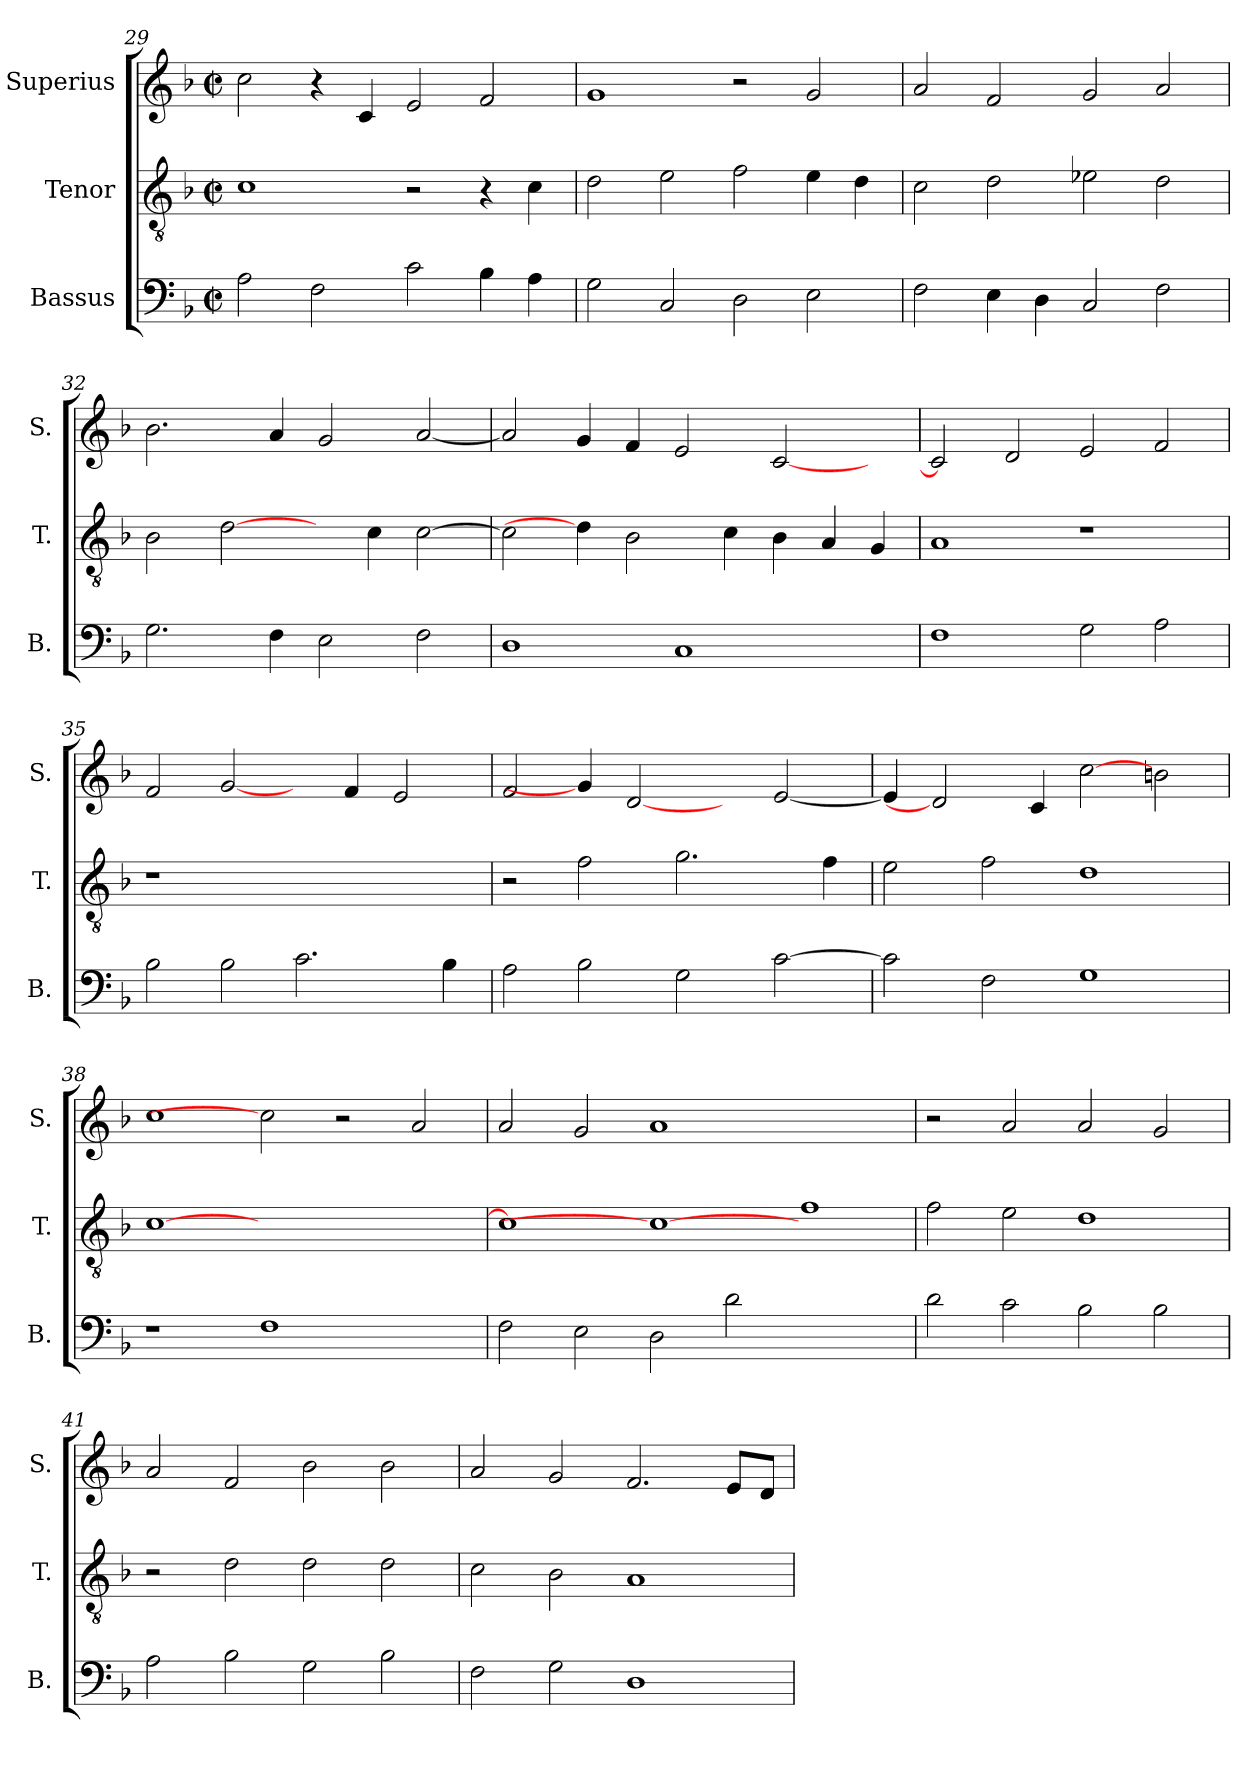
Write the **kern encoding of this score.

**kern	**kern	**kern
*part3	*part2	*part1
*staff3	*staff2	*staff1
*I"Bassus	*I"Tenor	*I"Superius
*I'B.	*I'T.	*I'S.
*clefF4	*clefGv2	*clefG2
*	*ITrd7c12	*
*k[b-]	*k[b-]	*k[b-]
*F:	*F:	*F:
*M2/2	*M2/2	*M2/2
*met(c|)	*met(c|)	*met(c|)
=29	=29	=29
2Ai\	1Ci	2cci\
2Fi\	.	4r
.	.	4ci/
2ci\	2r	2ei/
4B-i\	4r	2fi/
4Ai\	4Ci\	.
!!LO:LB:g=z
=30	=30	=30
2Gi\	2Di\	1gi
2Ci/	2Ei\	.
2Di\	2Fi\	2r
2Ei\	4Ei\	2gi/
.	4Di\	.
=31	=31	=31
2Fi\	2Ci\	2ai/
4Ei\	2Di\	2fi/
4Di\	.	.
2Ci/	2E-Xi\	2gi/
2Fi\	2Di\	2ai/
=32	=32	=32
2.Gi\	2BB-i\	2.b-i\
.	[2Di\	.
4Fi\	.	4ai/
2Ei\	4ryy	2gi/
.	4Ci\	.
2Fi\	[>2Ci\	[<2ai/
=33	=33	=33
1Di	2Ci\]	2ai/]
.	4Di\]	4gi/
.	2BB-i\	4fi/
1Ci	.	2ei/
.	4Ci\	.
.	4BB-i\	[<2ci/
.	4AAi/	.
4ryy	4GGi/	4ryy
=34	=34	=34
1Fi	1AAi	2ci/]
.	.	2di/
2Gi\	1r	2ei/
2Ai\	.	2fi/
!!LO:LB:g=z
=35	=35	=35
!	!LO:N:vis=1	!
2B-i\	1r	2fi/
2B-i\	.	[2gi/
2.ci\	1ryy	4ryy
.	.	4fi/
.	.	2ei/
4B-i\	.	.
=36	=36	=36
2Ai\	2r	2fi/
2B-i\	2Fi\	4gi/]
.	.	[2di
2Gi\	2.Gi\	.
.	.	4ryy
[>2ci\	.	[<2ei/
.	4Fi\	.
=37	=37	=37
2ci\]	2Ei\	4ei/]
.	.	2di]
2Fi\	2Fi\	.
.	.	4ci/
1Gi	1Di	[2cci
.	.	2bni\
=38	=38	=38
1r	[>1Ci	1cci
1Fi	1.ryy	2cci]
.	.	2r
2ryy	.	2ai/
=39	=39	=39
2Fi\	1Ci]	2ai/
2Ei\	.	2gi/
2Di\	1Ci_	1ai
2di\	.	.
1ryy	1Fi	1ryy
!!LO:PB:g=z
=40	=40	=40
2di\	2Fi\	2r
2ci\	2Ei\	2ai/
2B-i\	1Di	2ai/
2B-i\	.	2gi/
=41	=41	=41
2Ai\	2r	2ai/
2B-i\	2Di\	2fi/
2Gi\	2Di\	2b-i\
2B-i\	2Di\	2b-i\
=42	=42	=42
2Fi\	2Ci\	2ai/
2Gi\	2BB-i\	2gi/
1Di	1AAi	2.fi/
.	.	8ei/L
.	.	8di/J
=	=	=
*-	*-	*-
